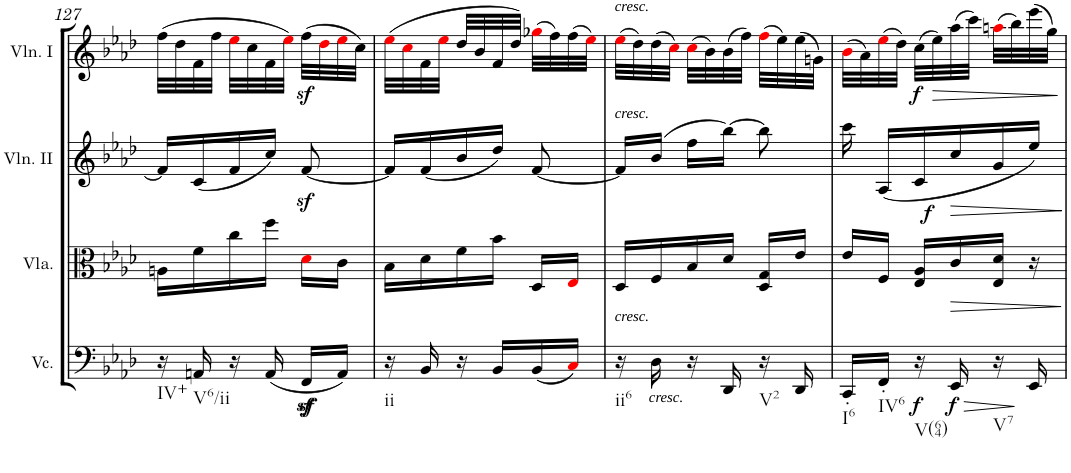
**kern	**dynam	**kern	**dynam	**kern	**dynam	**kern	**dynam
*part4	*part4	*part3	*part3	*part2	*part2	*part1	*part1
*staff4	*staff4	*staff3	*staff3	*staff2	*staff2	*staff1	*staff1
*I"Violoncello	*	*I"Viola	*	*I"Violin II	*	*I"Violin I	*
*I'Vc.	*	*I'Vla.	*	*I'Vln. II	*	*I'Vln. I	*
!!LO:PB:g=z
*clefF4	*	*clefC3	*	*clefG2	*	*clefG2	*
*k[b-e-a-d-]	*	*k[b-e-a-d-]	*	*k[b-e-a-d-]	*	*k[b-e-a-d-]	*
*A-:	*	*A-:	*	*A-:	*	*A-:	*
*M3/8	*	*M3/8	*	*M3/8	*	*M3/8	*
=127	=127	=127	=127	=127	=127	=127	=127
!LO:TX:b:t=IV+	!	!	!	!	!	!	!
16r	.	16An\LL	.	16f/LL]	.	(32ff\LLL	.
.	.	.	.	.	.	32dd-\	.
!LO:TX:b:t=V6/ii	!	!	!	!	!	!	!
16AAn/	.	16f\	.	(16c/	.	32f\	.
.	.	.	.	.	.	32ff\JJJ	.
16r	.	16cc\	.	16f/	.	32ee-i\LLL	.
.	.	.	.	.	.	32cc\	.
(16AA/	.	16ff\JJ	.	16cc/JJ)	.	32f\	.
.	.	.	.	.	.	32ee-i\JJJ)	.
16FFz</LL	.	16d-i\LL	.	[8fz</	.	(32ffz<\LLL	.
.	.	.	.	.	.	32dd-i\	.
16AA/JJ)	.	16c\JJ	.	.	.	32ee-i\	.
.	.	.	.	.	.	32cc\JJJ)	.
=128	=128	=128	=128	=128	=128	=128	=128
!LO:TX:b:t=ii	!	!	!	!	!	!	!
16r	.	16B-\LL	.	16f/LL]	.	(32ee-i\LLL	.
.	.	.	.	.	.	32cci\	.
16BB-/	.	16d-\	.	(16f/	.	32f\	.
.	.	.	.	.	.	32ee-i\JJJ	.
16r	.	16f\	.	16b-/	.	32dd-/LLL	.
.	.	.	.	.	.	32b-/	.
16BB-/LL	.	16b-\JJ	.	16dd-/JJ)	.	32f/	.
.	.	.	.	.	.	32dd-/JJJ)	.
(16BB-/	.	16D-/LL	.	[8f/	.	(32gg-Xi\LLL	.
.	.	.	.	.	.	32ff\)	.
16Ci/JJ)	.	16E-i/JJ	.	.	.	(32ff\	.
.	.	.	.	.	.	32ee-i\JJJ)	.
=129	=129	=129	=129	=129	=129	=129	=129
!	!	!	!	!	!	!LO:TX:a:i:t=cresc.	!
!	!	!	!	!LO:TX:a:i:t=cresc.	!	!	!
!LO:TX:a:i:t=cresc.	!	!	!	!	!	!	!
!LO:TX:b:t=ii6	!	!	!	!	!	!	!
16r	.	16D-/LL	.	16f/LL]	.	(32ee-i\LLL	.
.	.	.	.	.	.	32dd-\)	.
!LO:TX:b:i:t=cresc.	!	!	!	!	!	!	!
16D-\	.	16F/	.	(16b-/JJ	.	(32dd-\	.
.	.	.	.	.	.	32cci\JJJ)	.
16r	.	16B-/	.	16ff\LL	.	(32cci\LLL	.
.	.	.	.	.	.	32b-\)	.
16DD-/	.	16d-/JJ	.	[16bb-\JJ)	.	(32b-\	.
.	.	.	.	.	.	32ff\JJJ)	.
!LO:TX:b:t=V2	!	!	!	!	!	!	!
16r	.	16D-/ 16G/LL	.	8bb-\]	.	(32ffi\LLL	.
.	.	.	.	.	.	32ee-\)	.
16DD-/	.	16e-/JJ	.	.	.	(32ee-\	.
.	.	.	.	.	.	32gn\JJJ)	.
=130	=130	=130	=130	=130	=130	=130	=130
!LO:TX:b:t=I6	!	!	!	!	!	!	!
16CC'/LL	.	16e-/LL	.	16ccc\	.	(32b-i\LLL	.
.	.	.	.	.	.	32a-\)	.
!LO:TX:b:t=IV6	!	!	!	!	!	!	!
16FF'/JJ	.	16F/JJ	.	(16A-/LL	.	(32ee-i\	.
.	.	.	.	.	.	32dd-\JJJ)	.
!LO:TX:b:t=V(64)	!	!	!	!	!	!	!
!	!LO:DY:b	!	!LO:DY:a	!	!	!	!LO:DY:b
16r	f	16E-/ 16A-/LL	f	16c/	.	(32cc\LLL	f
!	!	!	!	!	!	!	!LO:HP:b
.	.	.	.	.	.	32ee-\)	>
!	!LO:HP:b	!	!LO:HP:b	!	!LO:HP:b	!	!
!	!LO:DY:n=1:b	!	!	!	!	!	!
16EE-/	> f	16c/	>	16cc/	>	(32aa-\	.
.	.	.	.	.	.	32ccc\JJJ)	.
!LO:TX:b:t=V7	!	!	!	!	!	!	!
16r	.	16E-/ 16d-/JJ	.	16g/	.	(32aani\LLL	.
.	.	.	.	.	.	32bb-\)	.
16EE-/	.	16r	]	16ee-/JJ)	]	(32eee-\	.
.	.	.	.	.	.	32gg\JJJ)	.
.	]	.	.	.	.	.	]
=	=	=	=	=	=	=	=
*-	*-	*-	*-	*-	*-	*-	*-
